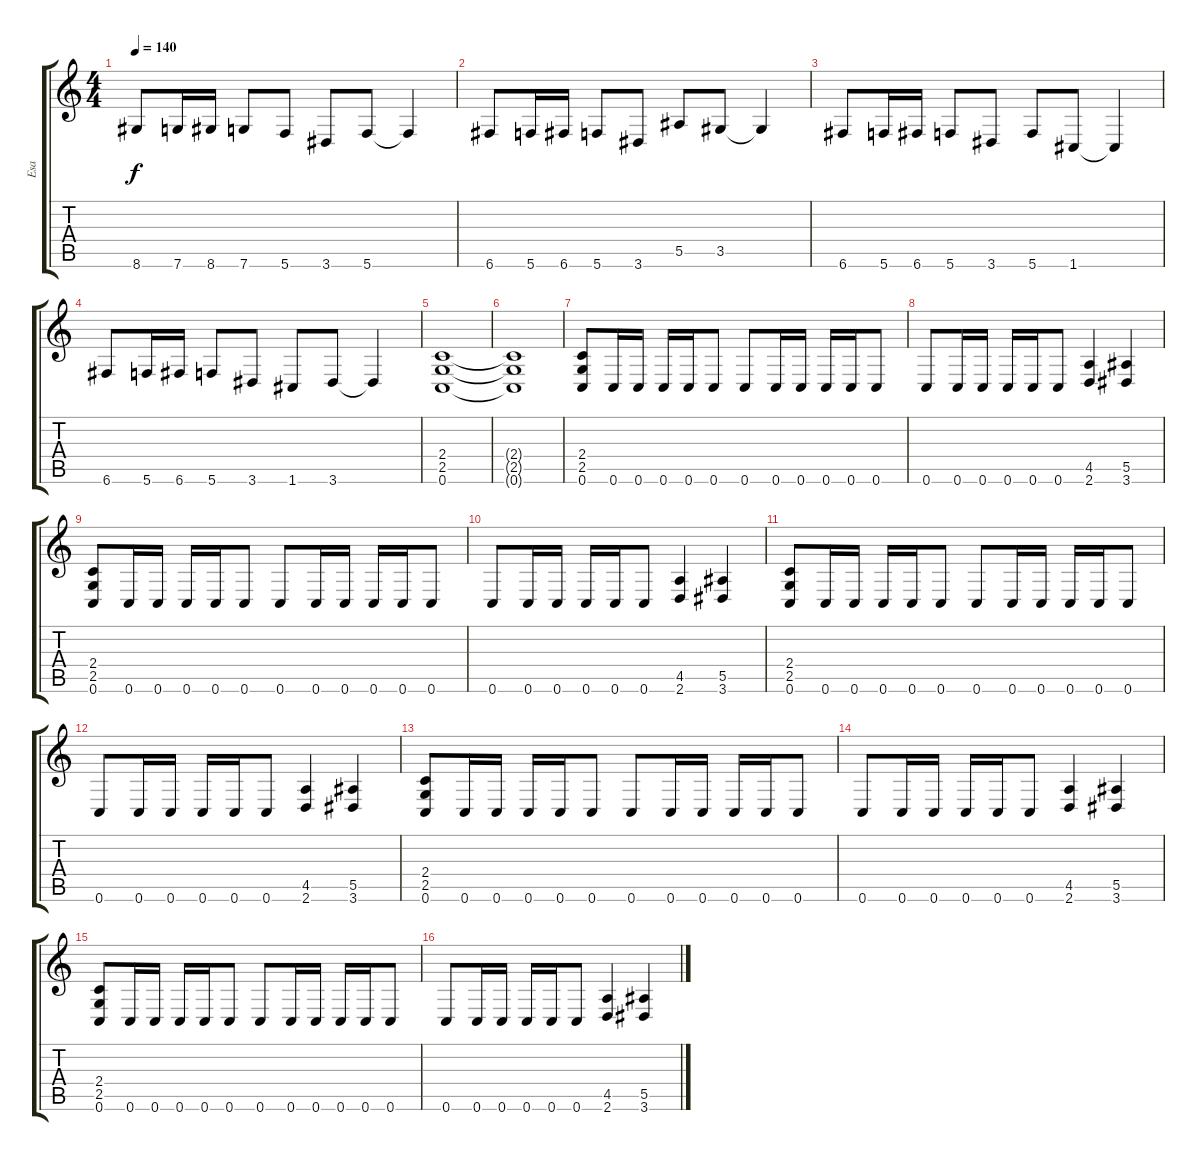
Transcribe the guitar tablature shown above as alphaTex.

\track ("Esa" "Esa") {instrument distortionguitar}
\staff {score tabs}
\tuning (C4 G3 Eb3 Bb2 F2 C2) {hide}
\ts (4 4)
\tempo 140
\clef g2
\ks c
8.6.8{dy f} 7.6.16 8.6.16 7.6.8 5.6.8 3.6.8 5.6.8 5.6{t}.4 |
6.6.8 5.6.16 6.6.16 5.6.8 3.6.8 5.5.8 3.5.8 3.5{t}.4 |
6.6.8 5.6.16 6.6.16 5.6.8 3.6.8 5.6.8 1.6.8 1.6{t}.4 |
6.6.8 5.6.16 6.6.16 5.6.8 3.6.8 1.6.8 3.6.8 3.6{t}.4 |
(2.4 2.5 0.6).1 |
(2.4{t} 2.5{t} 0.6{t}).1 |
(2.4 2.5 0.6).8 0.6.16 0.6.16 0.6.16 0.6.16 0.6.8 0.6.8 0.6.16 0.6.16 0.6.16 0.6.16 0.6.8 |
0.6.8 0.6.16 0.6.16 0.6.16 0.6.16 0.6.8 (4.5 2.6).4 (5.5 3.6).4 |
(2.4 2.5 0.6).8 0.6.16 0.6.16 0.6.16 0.6.16 0.6.8 0.6.8 0.6.16 0.6.16 0.6.16 0.6.16 0.6.8 |
0.6.8 0.6.16 0.6.16 0.6.16 0.6.16 0.6.8 (4.5 2.6).4 (5.5 3.6).4 |
(2.4 2.5 0.6).8 0.6.16 0.6.16 0.6.16 0.6.16 0.6.8 0.6.8 0.6.16 0.6.16 0.6.16 0.6.16 0.6.8 |
0.6.8 0.6.16 0.6.16 0.6.16 0.6.16 0.6.8 (4.5 2.6).4 (5.5 3.6).4 |
(2.4 2.5 0.6).8 0.6.16 0.6.16 0.6.16 0.6.16 0.6.8 0.6.8 0.6.16 0.6.16 0.6.16 0.6.16 0.6.8 |
0.6.8 0.6.16 0.6.16 0.6.16 0.6.16 0.6.8 (4.5 2.6).4 (5.5 3.6).4 |
(2.4 2.5 0.6).8 0.6.16 0.6.16 0.6.16 0.6.16 0.6.8 0.6.8 0.6.16 0.6.16 0.6.16 0.6.16 0.6.8 |
0.6.8 0.6.16 0.6.16 0.6.16 0.6.16 0.6.8 (4.5 2.6).4 (5.5 3.6).4
